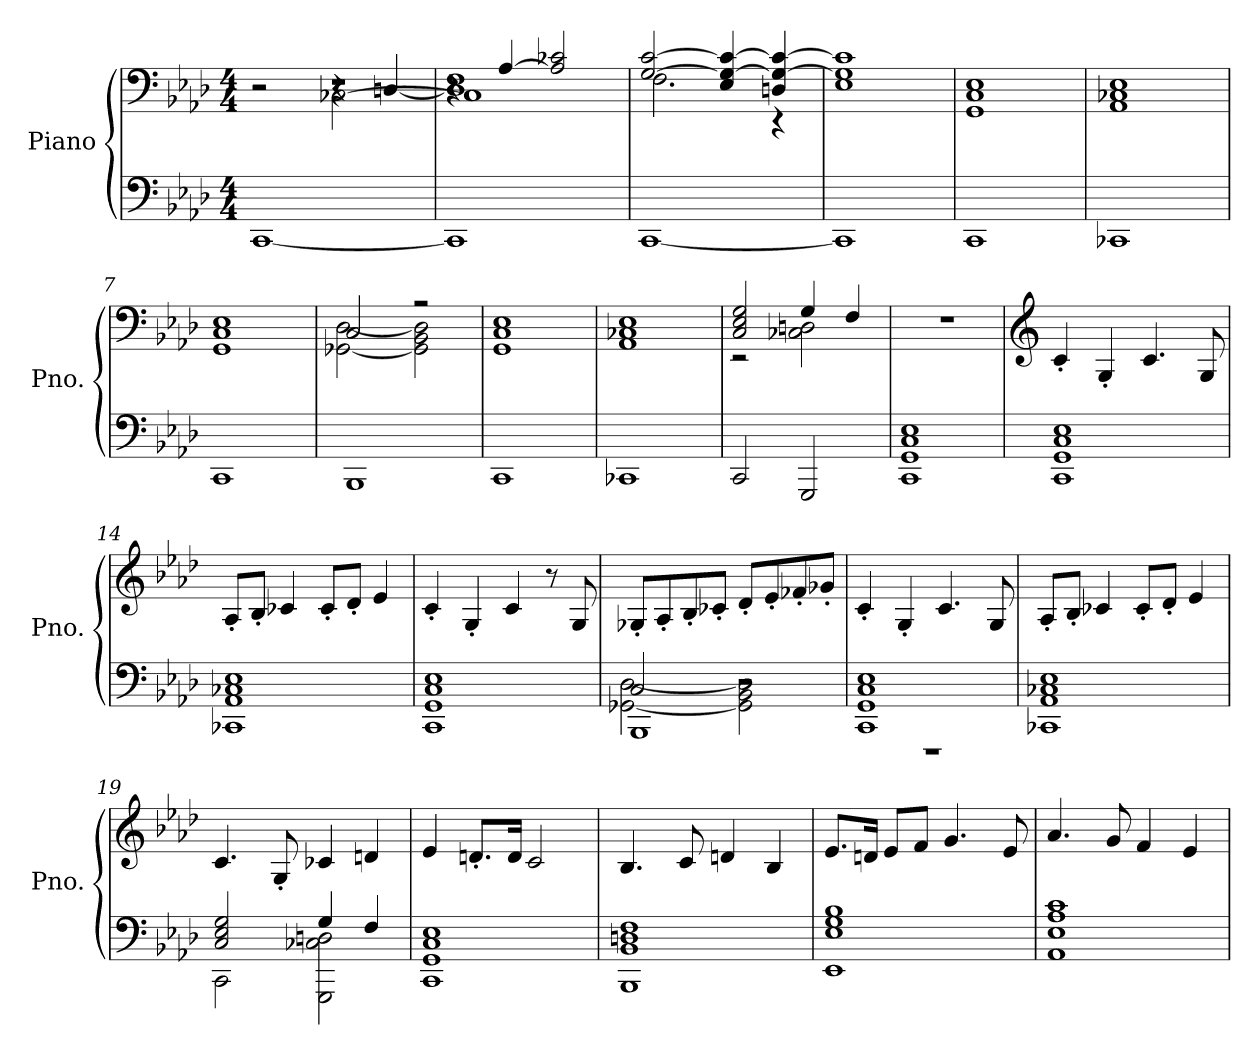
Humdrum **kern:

**kern	**kern
*part1	*part1
*staff2	*staff1
*I"Piano	*
*I'Pno.	*
*clefF4	*clefF4
*k[b-e-a-d-]	*k[b-e-a-d-]
*M4/4	*M4/4
*MM90	*MM90
=1	=1
*	*^
*	*	*^
[1CC	1r	2r	2r
.	.	4r	[2C-X\
.	.	[4Dn/	.
=2	=2	=2	=2
*	*	*	*^
1CC]	4r	1F	1D]	1C-]
.	[4A-/	.	.	.
.	2A-/] 2c-X/	.	.	.
*	*	*v	*v	*v
=3	=3	=3
[1CC	[2G/ [2c/	2.F\
.	4E-/ 4G/_ 4c/_	.
.	4Dn/ 4G/_ 4c/_	4r
*	*v	*v
=4	=4
1CC]	1E- 1G] 1c]
=5	=5
1CC	1GG 1C 1E-
=6	=6
1CC-X	1AA- 1C-X 1E-
=7	=7
1CC	1GG 1C 1E-
=8	=8
*	*^
1BBB-	2C/	[2GG-X\ [2D-\
.	2r	2GG-\] 2BB-\ 2D-\]
*	*v	*v
=9	=9
1CC	1GG 1C 1E-
=10	=10
1CC-X	1AA- 1C-X 1E-
!!LO:LB:g=z
=11	=11
*	*^
2CC/	2C/ 2E-/ 2G/	2r
2GGG/	4G/	2C-X\ 2Dn\
.	4F/	.
*	*v	*v
=12	=12
1CC 1GG 1C 1E-	1r
=13	=13
*	*clefG2
1CC 1GG 1C 1E-	4c'/
.	4G'/
.	4.c/
.	8G/
=14	=14
1CC-X 1AA- 1C-X 1E-	8A-'/L
.	8B-'/J
.	4c-X/
.	8c-'/L
.	8d-'/J
.	4e-/
=15	=15
1CC 1GG 1C 1E-	4c'/
.	4G'/
.	4c/
.	8r
.	8G/
!!LO:LB:g=z
=16	=16
*^	*
*	*^	*
2C/	[2GG-X\ [2D-\	1BBB-	8G-X'/L
.	.	.	8A-'/
.	.	.	8B-'/
.	.	.	8c-X'/J
2r	2GG-\] 2BB-\ 2D-\]	.	8d-'/L
.	.	.	8e-'/
.	.	.	8f-X'/
.	.	.	8g-X'/J
*	*v	*v	*
=17	=17	=17
1CC 1GG 1C 1E-	1r	4c'/
.	.	4G'/
.	.	4.c/
.	.	8G/
*v	*v	*
=18	=18
1CC-X 1AA- 1C-X 1E-	8A-'/L
.	8B-'/J
.	4c-X/
.	8c-'/L
.	8d-'/J
.	4e-/
=19	=19
*^	*
2C/ 2E-/ 2G/	2CC\	4.c/
.	.	8G'/
4G/	2GGG\ 2C-X\ 2Dn\	4c-X/
4F/	.	4dn/
*v	*v	*
=20	=20
1CC 1GG 1C 1E-	4e-/
.	8.dn'/L
.	16d/Jk
.	2c/
!!LO:LB:g=z
=21	=21
1BBB- 1BB- 1Dn 1F	4.B-/
.	8c/
.	4dn/
.	4B-/
=22	=22
1EE- 1E- 1G 1B-	8.e-/L
.	16dn/Jk
.	8e-/L
.	8f/J
.	4.g/
.	8e-/
=23	=23
1AA- 1E- 1A- 1c	4.a-/
.	8g/
.	4f/
.	4e-/
=	=
*-	*-
